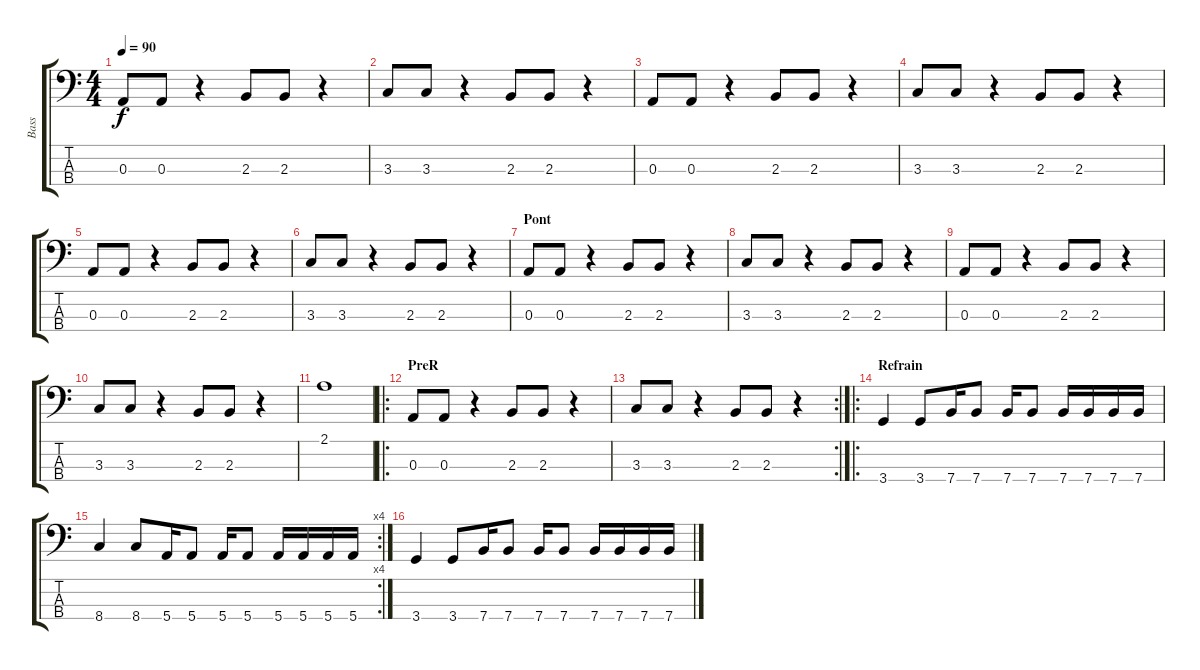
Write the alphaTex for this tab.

\track ("Bass" "Bass") {instrument electricbasspick}
\staff {score tabs}
\tuning (G2 D2 A1 E1) {hide}
\ts (4 4)
\tempo 90
\clef f4
\ks c
0.3.8{dy f} 0.3.8 r.4 2.3.8 2.3.8 r.4 |
3.3.8 3.3.8 r.4 2.3.8 2.3.8 r.4 |
0.3.8 0.3.8 r.4 2.3.8 2.3.8 r.4 |
3.3.8 3.3.8 r.4 2.3.8 2.3.8 r.4 |
0.3.8 0.3.8 r.4 2.3.8 2.3.8 r.4 |
3.3.8 3.3.8 r.4 2.3.8 2.3.8 r.4 |
\section ("" "Pont")
0.3.8 0.3.8 r.4 2.3.8 2.3.8 r.4 |
3.3.8 3.3.8 r.4 2.3.8 2.3.8 r.4 |
0.3.8 0.3.8 r.4 2.3.8 2.3.8 r.4 |
3.3.8 3.3.8 r.4 2.3.8 2.3.8 r.4 |
2.1.1 |
\ro
\section ("" "PreR")
0.3.8 0.3.8 r.4 2.3.8 2.3.8 r.4 |
\rc 2
3.3.8 3.3.8 r.4 2.3.8 2.3.8 r.4 |
\ro
\section ("" "Refrain")
3.4.4 3.4.8 7.4.16 7.4.8 7.4.16 7.4.8 7.4.16 7.4.16 7.4.16 7.4.16 |
\rc 4
8.4.4 8.4.8 5.4.16 5.4.8 5.4.16 5.4.8 5.4.16 5.4.16 5.4.16 5.4.16 |
3.4.4 3.4.8 7.4.16 7.4.8 7.4.16 7.4.8 7.4.16 7.4.16 7.4.16 7.4.16
